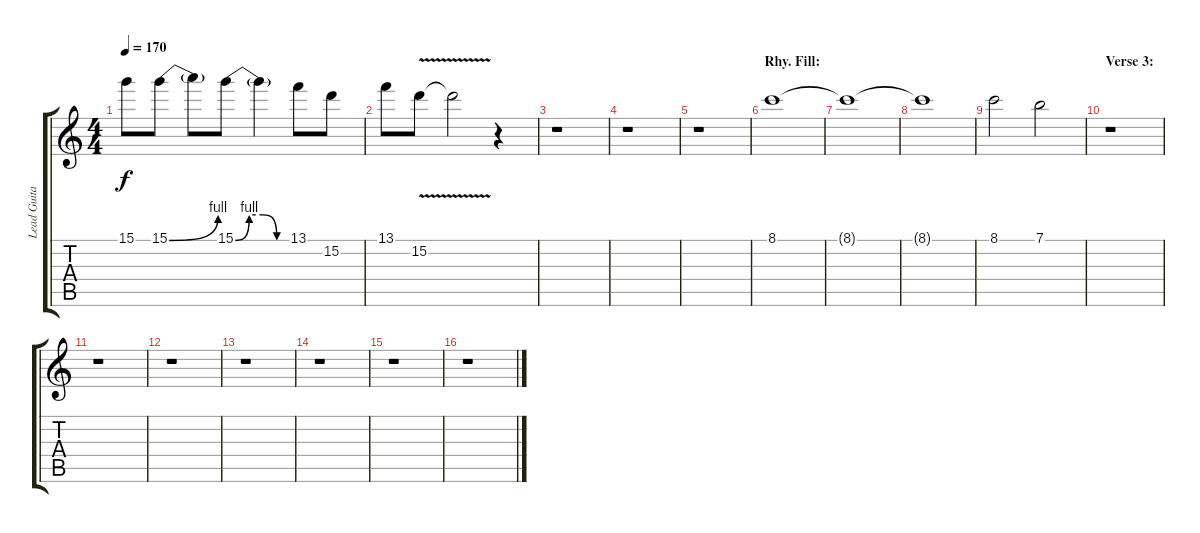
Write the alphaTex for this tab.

\track ("Lead Guitar" "Lead Guita") {instrument distortionguitar}
\staff {score tabs}
\tuning (E4 B3 G3 D3 A2 E2) {hide}
\ts (4 4)
\tempo 170
\clef g2
\ks c
15.1{t}.8{dy f} 15.1{be (bend 0 0 60 4)}.8 15.1{t}.8 15.1{be (custom 0 0 15 4 30 4 45 0 60 0)}.8 15.1{t}.4 13.1.8 15.2.8 |
13.1.8 15.2{v}.8 15.2{t}.2 r.4 |
r.1 |
r.1 |
r.1 |
\section ("" "Rhy. Fill:")
8.1.1 |
8.1{t}.1 |
8.1{t}.1 |
8.1.2 7.1.2 |
\section ("" "Verse 3:")
r.1 |
r.1 |
r.1 |
r.1 |
r.1 |
r.1 |
r.1
